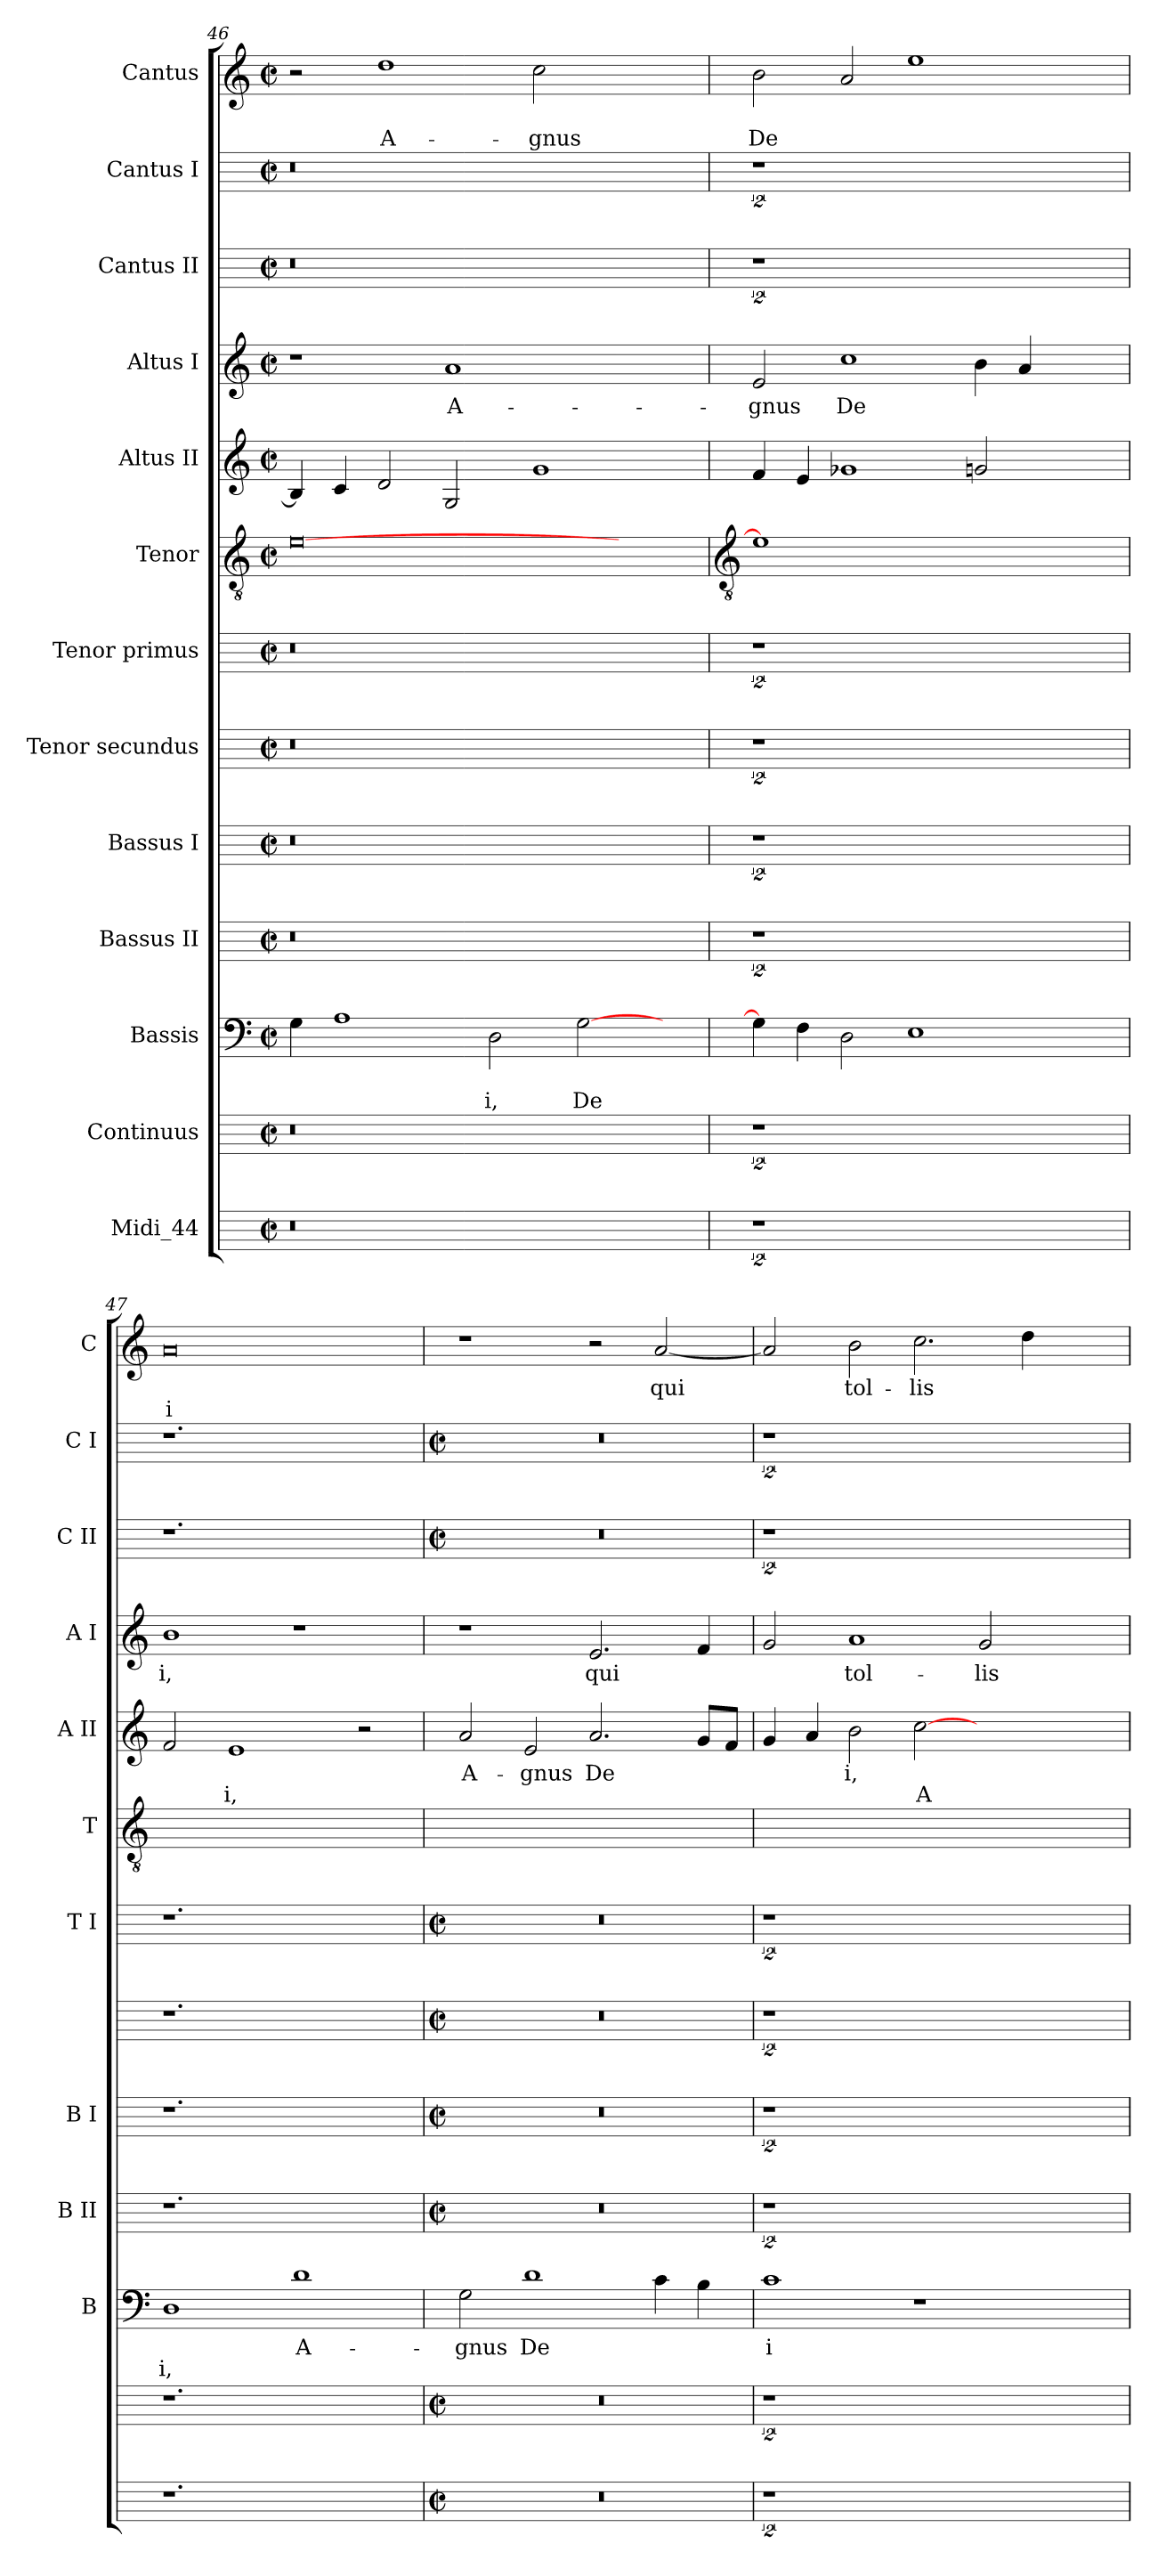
**kern	**kern	**kern	**text	**text	**kern	**kern	**kern	**kern	**kern	**text	**kern	**text	**text	**kern	**text	**kern	**kern	**kern	**text	**text
*part13	*part12	*part11	*part11	*part11	*part10	*part9	*part8	*part7	*part6	*part6	*part5	*part5	*part5	*part4	*part4	*part3	*part2	*part1	*part1	*part1
*staff13	*staff12	*staff11	*staff11	*staff11	*staff10	*staff9	*staff8	*staff7	*staff6	*staff6	*staff5	*staff5	*staff5	*staff4	*staff4	*staff3	*staff2	*staff1	*staff1	*staff1
*I"Midi_44	*I"Continuus	*I"Bassis	*	*	*I"Bassus II	*I"Bassus I	*I"Tenor secundus	*I"Tenor primus	*I"Tenor	*	*I"Altus II	*	*	*I"Altus I	*	*I"Cantus II	*I"Cantus I	*I"Cantus	*	*
*	*	*I'B	*	*	*I'B II	*I'B I	*	*I'T I	*I'T	*	*I'A II	*	*	*I'A I	*	*I'C II	*I'C I	*I'C	*	*
!!LO:LB:g=z
*	*	*clefF4	*	*	*	*	*	*	*clefGv2	*	*clefG2	*	*	*clefG2	*	*	*	*clefG2	*	*
*ITrd7c12	*	*ITrd2c3	*	*	*	*	*	*	*ITrd2c3	*	*ITrd2c3	*	*	*ITrd2c3	*	*	*	*ITrd2c3	*	*
*	*	*k[f#c#g#]	*	*	*	*	*	*	*k[f#c#g#]	*	*k[f#c#g#]	*	*	*k[f#c#g#]	*	*	*	*k[f#c#g#]	*	*
*	*	*A:	*	*	*	*	*	*	*A:	*	*A:	*	*	*A:	*	*	*	*A:	*	*
*M4/2	*M4/2	*M4/2	*	*	*M4/2	*M4/2	*M4/2	*M4/2	*M4/2	*	*M4/2	*	*	*M4/2	*	*M4/2	*M4/2	*M4/2	*	*
*met(c|)	*met(c|)	*met(c|)	*	*	*met(c|)	*met(c|)	*met(c|)	*met(c|)	*met(c|)	*	*met(c|)	*	*	*met(c|)	*	*met(c|)	*met(c|)	*met(c|)	*	*
=46A	=46A	=46A	=46A	=46A	=46A	=46A	=46A	=46A	=46A	=46A	=46A	=46A	=46A	=46A	=46A	=46A	=46A	=46A	=46A	=46A
0r	0r	4E	.	.	0r	0r	0r	0r	[0c#	.	4G]	.	.	1r	.	0r	0r	2r	.	.
.	.	1F#	.	.	.	.	.	.	.	.	4A	.	.	.	.	.	.	.	.	.
!	!	!	!	!	!	!	!	!	!	!	!	!	!	!	!	!	!	!	!	!LO:LY:b
.	.	.	.	.	.	.	.	.	.	.	2B	.	.	.	.	.	.	1b	.	A-
!	!	!	!	!	!	!	!	!	!	!	!	!	!	!	!LO:LY:b	!	!	!	!	!
.	.	.	.	.	.	.	.	.	.	.	2E	.	.	1f#	A-	.	.	.	.	.
!	!	!	!	!LO:LY:b	!	!	!	!	!	!	!	!	!	!	!	!	!	!	!	!
.	.	2BB	.	i,	.	.	.	.	.	.	.	.	.	.	.	.	.	.	.	.
!	!	!	!	!	!	!	!	!	!	!	!	!	!	!	!	!	!	!	!	!LO:LY:b
.	.	.	.	.	.	.	.	.	.	.	1e	.	.	.	.	.	.	2a	.	-gnus
!	!	!	!	!LO:LY:b	!	!	!	!	!	!	!	!	!	!	!	!	!	!	!	!
.	.	[2E	.	De	.	.	.	.	.	.	.	.	.	.	.	.	.	.	.	.
2ryy	2ryy	.	.	.	2ryy	2ryy	2ryy	2ryy	2ryy	.	.	.	.	2ryy	.	2ryy	2ryy	2ryy	.	.
.	.	4ryy	.	.	.	.	.	.	.	.	.	.	.	.	.	.	.	.	.	.
!!LO:LB:g=z
=46B	=46B	=46B	=46B	=46B	=46B	=46B	=46B	=46B	=46B	=46B	=46B	=46B	=46B	=46B	=46B	=46B	=46B	=46B	=46B	=46B
*	*	*	*	*	*	*	*	*	*clefGv2	*	*	*	*	*	*	*	*	*	*	*
!	!	!	!	!	!	!	!	!	!	!	!	!	!	!	!LO:LY:b	!	!	!	!	!LO:LY:b
2%5r	2%5r	4E]	.	.	2%5r	2%5r	2%5r	2%5r	1c#]	.	4d	.	.	2c#	-gnus	2%5r	2%5r	2g#	.	De
.	.	4D	.	.	.	.	.	.	.	.	4c#	.	.	.	.	.	.	.	.	.
!	!	!	!	!	!	!	!	!	!	!	!	!	!	!	!LO:LY:b	!	!	!	!	!
.	.	2BB	.	.	.	.	.	.	.	.	1e-X	.	.	1a	De	.	.	2f#	.	.
!	!	!	!	!	!	!	!	!	!	!LO:LY:b	!	!	!	!	!	!	!	!	!	!
.	.	1C#	.	.	.	.	.	.	[1Ayy	-ta	.	.	.	.	.	.	.	1cc#	.	.
.	.	.	.	.	.	.	.	.	.	.	2e	.	.	4g#	.	.	.	.	.	.
.	.	.	.	.	.	.	.	.	.	.	.	.	.	4f#	.	.	.	.	.	.
.	.	2ryy	.	.	.	.	.	.	2ryy	.	2ryy	.	.	2ryy	.	.	.	2ryy	.	.
=47A	=47A	=47A	=47A	=47A	=47A	=47A	=47A	=47A	=47A	=47A	=47A	=47A	=47A	=47A	=47A	=47A	=47A	=47A	=47A	=47A
!	!	!	!	!LO:LY:b	!	!	!	!	!	!	!	!	!	!	!LO:LY:b	!	!	!	!	!LO:LY:b
1.r	1.r	1BB	.	i,	1.r	1.r	1.r	1.r	0Ayy]	.	2d	.	.	1g#	i,	1.r	1.r	0f#	.	i
!	!	!	!	!	!	!	!	!	!	!	!	!	!LO:LY:b	!	!	!	!	!	!	!
.	.	.	.	.	.	.	.	.	.	.	1c#	.	i,	.	.	.	.	.	.	.
!	!	!	!LO:LY:b	!	!	!	!	!	!	!	!	!	!	!	!	!	!	!	!	!
.	.	1B	A-	.	.	.	.	.	.	.	.	.	.	1r	.	.	.	.	.	.
2ryy	2ryy	.	.	.	2ryy	2ryy	2ryy	2ryy	.	.	2r	.	.	.	.	2ryy	2ryy	.	.	.
!!LO:LB:g=z
=48A	=48A	=48A	=48A	=48A	=48A	=48A	=48A	=48A	=48A	=48A	=48A	=48A	=48A	=48A	=48A	=48A	=48A	=48A	=48A	=48A
*M4/2	*M4/2	*	*	*	*M4/2	*M4/2	*M4/2	*M4/2	*	*	*	*	*	*	*	*M4/2	*M4/2	*	*	*
*met(c|)	*met(c|)	*	*	*	*met(c|)	*met(c|)	*met(c|)	*met(c|)	*	*	*	*	*	*	*	*met(c|)	*met(c|)	*	*	*
!	!	!	!LO:LY:b	!	!	!	!	!	!	!LO:LY:b	!	!LO:LY:b	!	!	!	!	!	!	!	!
0r	0r	2E	-gnus	.	0r	0r	0r	0r	[0Ayy	mun-	2f#	A-	.	1r	.	0r	0r	1r	.	.
!	!	!	!LO:LY:b	!	!	!	!	!	!	!	!	!LO:LY:b	!	!	!	!	!	!	!	!
.	.	1B	De	.	.	.	.	.	.	.	2c#	-gnus	.	.	.	.	.	.	.	.
!	!	!	!	!	!	!	!	!	!	!	!	!LO:LY:b	!	!	!LO:LY:b	!	!	!	!	!
.	.	.	.	.	.	.	.	.	.	.	2.f#	De	.	2.c#	qui	.	.	2r	.	.
!	!	!	!	!	!	!	!	!	!	!	!	!	!	!	!	!	!	!	!LO:LY:b	!
.	.	4A	.	.	.	.	.	.	.	.	.	.	.	.	.	.	.	[2f#	qui	.
.	.	4G#	.	.	.	.	.	.	.	.	8eL	.	.	4d	.	.	.	.	.	.
.	.	.	.	.	.	.	.	.	.	.	8dJ	.	.	.	.	.	.	.	.	.
!!LO:LB:g=z
=49	=49	=49	=49	=49	=49	=49	=49	=49	=49	=49	=49	=49	=49	=49	=49	=49	=49	=49	=49	=49
!	!	!	!LO:LY:b	!	!	!	!	!	!	!	!	!	!	!	!	!	!	!	!	!
2%5r	2%5r	1A	i	.	2%5r	2%5r	2%5r	2%5r	1Ayy]	.	4e	.	.	2e	.	2%5r	2%5r	2f#]	.	.
.	.	.	.	.	.	.	.	.	.	.	4f#	.	.	.	.	.	.	.	.	.
!	!	!	!	!	!	!	!	!	!	!	!	!LO:LY:b	!	!	!LO:LY:b	!	!	!	!LO:LY:b	!
.	.	.	.	.	.	.	.	.	.	.	2g#	i,	.	1f#	tol-	.	.	2g#	tol-	.
!	!	!	!	!	!	!	!	!	!	!LO:LY:b	!	!	!LO:LY:b	!	!	!	!	!	!LO:LY:b	!
.	.	1r	.	.	.	.	.	.	[1Ayy	-di,	[2a	.	A-	.	.	.	.	2.a	-lis	.
!	!	!	!	!	!	!	!	!	!	!	!	!	!	!	!LO:LY:b	!	!	!	!	!
.	.	.	.	.	.	.	.	.	.	.	1ryy	.	.	2e	-lis	.	.	.	.	.
.	.	.	.	.	.	.	.	.	.	.	.	.	.	.	.	.	.	4b	.	.
.	.	2ryy	.	.	.	.	.	.	2ryy	.	.	.	.	2ryy	.	.	.	2ryy	.	.
=	=	=	=	=	=	=	=	=	=	=	=	=	=	=	=	=	=	=	=	=
*-	*-	*-	*-	*-	*-	*-	*-	*-	*-	*-	*-	*-	*-	*-	*-	*-	*-	*-	*-	*-
